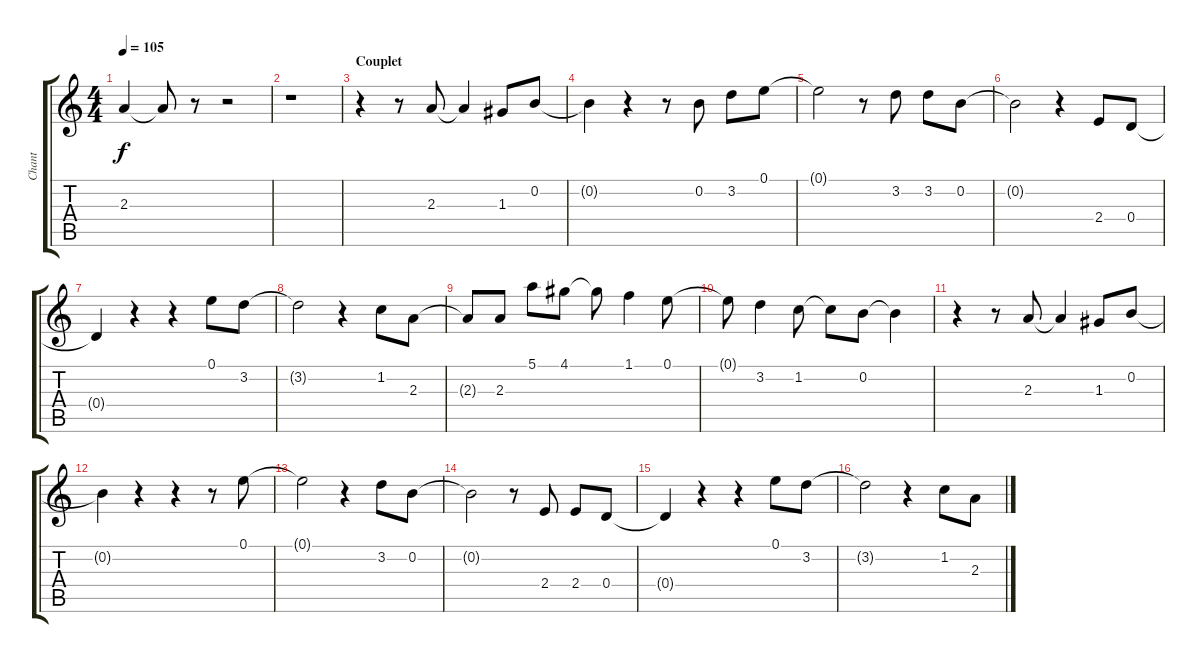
\track ("Chant" "Chant") {instrument distortionguitar}
\staff {score tabs}
\tuning (E4 B3 G3 D3 A2 E2) {hide}
\ts (4 4)
\tempo 105
\clef g2
\ks c
2.3.4{dy f} 2.3{t}.8 r.8 r.2 |
r.1 |
\section ("" "Couplet")
r.4 r.8 2.3.8 2.3{t}.4 1.3.8 0.2.8 |
0.2{t}.4 r.4 r.8 0.2.8 3.2.8 0.1.8 |
0.1{t}.2 r.8 3.2.8 3.2.8 0.2.8 |
0.2{t}.2 r.4 2.4.8 0.4.8 |
0.4{t}.4 r.4 r.4 0.1.8 3.2.8 |
3.2{t}.2 r.4 1.2.8 2.3.8 |
2.3{t}.8 2.3.8 5.1.8 4.1.8 4.1{t}.8 1.1.4 0.1.8 |
0.1{t}.8 3.2.4 1.2.8 1.2{t}.8 0.2.8 0.2{t}.4 |
r.4 r.8 2.3.8 2.3{t}.4 1.3.8 0.2.8 |
0.2{t}.4 r.4 r.4 r.8 0.1.8 |
0.1{t}.2 r.4 3.2.8 0.2.8 |
0.2{t}.2 r.8 2.4.8 2.4.8 0.4.8 |
0.4{t}.4 r.4 r.4 0.1.8 3.2.8 |
3.2{t}.2 r.4 1.2.8 2.3.8
